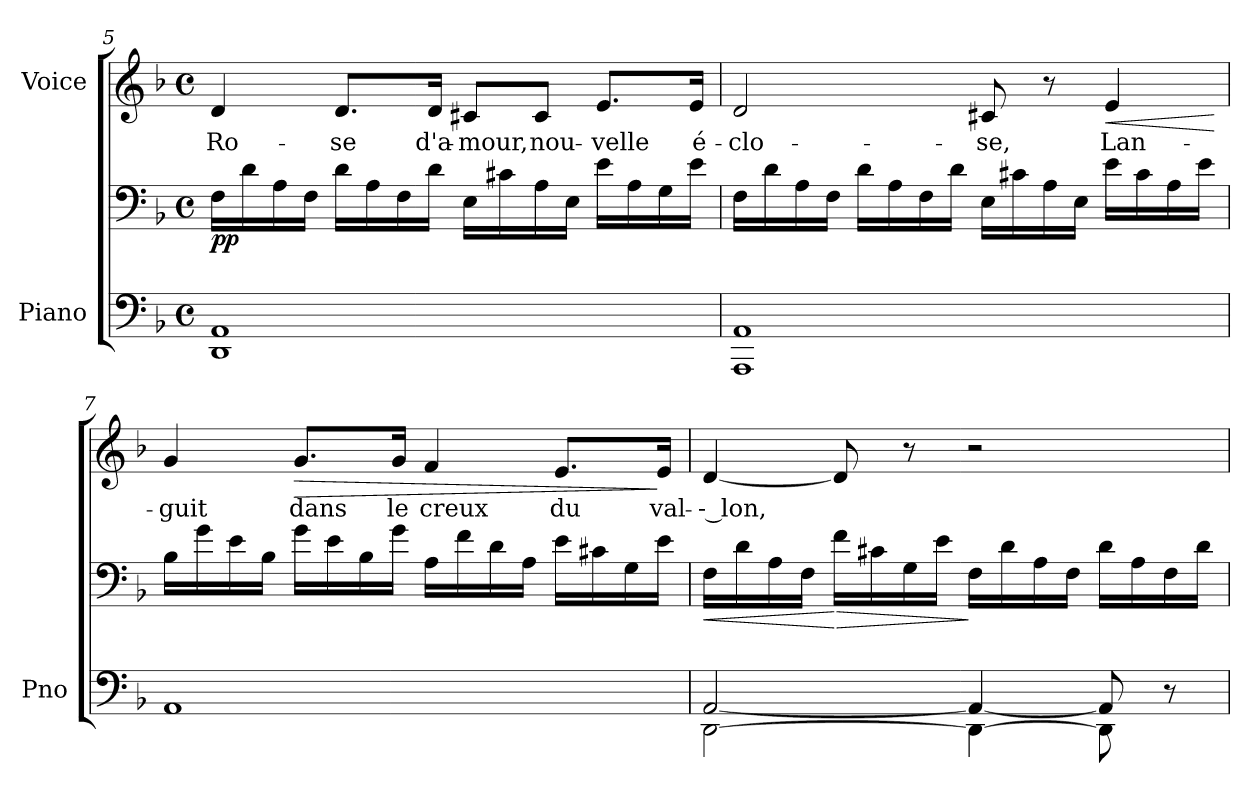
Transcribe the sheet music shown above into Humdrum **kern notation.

**kern	**kern	**dynam	**kern	**text	**dynam
*part2	*part2	*part2	*part1	*part1	*part1
*staff3	*staff2	*staff2/3	*staff1	*staff1	*staff1
*I"Piano	*	*	*I"Voice	*	*
*I'Pno	*	*	*	*	*
*clefF4	*clefF4	*	*clefG2	*	*
*k[b-]	*k[b-]	*	*k[b-]	*	*
*M4/4	*M4/4	*	*M4/4	*	*
*met(c)	*met(c)	*	*met(c)	*	*
=5	=5	=5	=5	=5	=5
!	!	!LO:DY:b	!	!	!LO:DY:a
!	!	!	!	!	!LO:DY:n=1:a
1DD 1AA	16F\LL	pp	4d/	Ro-	p other-dynamics
.	16d\	.	.	.	.
.	16A\	.	.	.	.
.	16F\JJ	.	.	.	.
.	16d\LL	.	8.d/L	-se	.
.	16A\	.	.	.	.
.	16F\	.	.	.	.
.	16d\JJ	.	16d/Jk	d'a-	.
.	16E\LL	.	8c#X/L	-mour,	.
.	16c#X\	.	.	.	.
.	16A\	.	8c#/J	nou-	.
.	16E\JJ	.	.	.	.
.	16e\LL	.	8.e/L	-velle	.
.	16A\	.	.	.	.
.	16G\	.	.	.	.
.	16e\JJ	.	16e/Jk	é-	.
=6	=6	=6	=6	=6	=6
1AAA 1AA	16F\LL	.	2d/	-clo-	.
.	16d\	.	.	.	.
.	16A\	.	.	.	.
.	16F\JJ	.	.	.	.
.	16d\LL	.	.	.	.
.	16A\	.	.	.	.
.	16F\	.	.	.	.
.	16d\JJ	.	.	.	.
.	16E\LL	.	8c#X/	-se,	.
.	16c#X\	.	.	.	.
.	16A\	.	8r	.	.
.	16E\JJ	.	.	.	.
!	!	!	!	!	!LO:HP:b
.	16e\LL	.	4e/	Lan-	<
.	16c#\	.	.	.	.
.	16A\	.	.	.	.
.	16e\JJ	.	.	.	.
.	.	.	.	.	[
=7	=7	=7	=7	=7	=7
1AA	16B-\LL	.	4g/	-guit	.
.	16g\	.	.	.	.
.	16e\	.	.	.	.
.	16B-\JJ	.	.	.	.
!	!	!	!	!	!LO:HP:b
.	16g\LL	.	8.g/L	dans	>
.	16e\	.	.	.	.
.	16B-\	.	.	.	.
.	16g\JJ	.	16g/Jk	le	.
.	16A\LL	.	4f/	creux	.
.	16f\	.	.	.	.
.	16d\	.	.	.	.
.	16A\JJ	.	.	.	.
.	16e\LL	.	8.e/L	du	.
.	16c#X\	.	.	.	.
.	16G\	.	.	.	.
.	16e\JJ	.	16e/Jk	val-	]
=8	=8	=8	=8	=8	=8
*^	*	*	*	*	*
!	!	!	!LO:HP:b	!	!	!
[2DD\	[2AA/	16F\LL	<	[4d/	-- lon,	.
.	.	16d\	.	.	.	.
.	.	16A\	.	.	.	.
.	.	16F\JJ	.	.	.	.
!	!	!	!LO:HP:n=1:b	!	!	!
.	.	16f\LL	[ >	8d/]	.	.
.	.	16c#X\	.	.	.	.
.	.	16G\	.	8r	.	.
.	.	16e\JJ	.	.	.	.
4DD\_	4AA/_	16F\LL	]	2r	.	.
.	.	16d\	.	.	.	.
.	.	16A\	.	.	.	.
.	.	16F\JJ	.	.	.	.
8DD\]	8AA/]	16d\LL	.	.	.	.
.	.	16A\	.	.	.	.
8r	8ryy	16F\	.	.	.	.
.	.	16d\JJ	.	.	.	.
*v	*v	*	*	*	*	*
=	=	=	=	=	=
*-	*-	*-	*-	*-	*-
